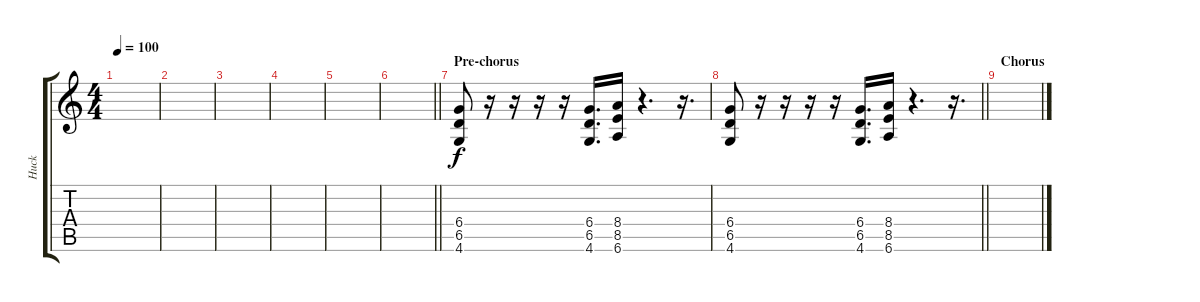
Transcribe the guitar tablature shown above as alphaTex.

\track ("Huck" "Huck") {instrument overdrivenguitar}
\staff {score tabs}
\tuning (Eb4 Bb3 Gb3 Db3 Ab2 Eb2) {hide}
\ts (4 4)
\tempo 100
\clef g2
\ks c
|
|
|
|
|
\barLineRight lightlight
|
\section ("" "Pre-chorus")
(6.4 6.5 4.6).8 r.16 r.16 r.16 r.16 (6.4 6.5 4.6).16{d} (8.4 8.5 6.6).16 r.4{d} r.16{d} |
\barLineRight lightlight
(6.4 6.5 4.6).8 r.16 r.16 r.16 r.16 (6.4 6.5 4.6).16{d} (8.4 8.5 6.6).16 r.4{d} r.16{d} |
\section ("" "Chorus")
